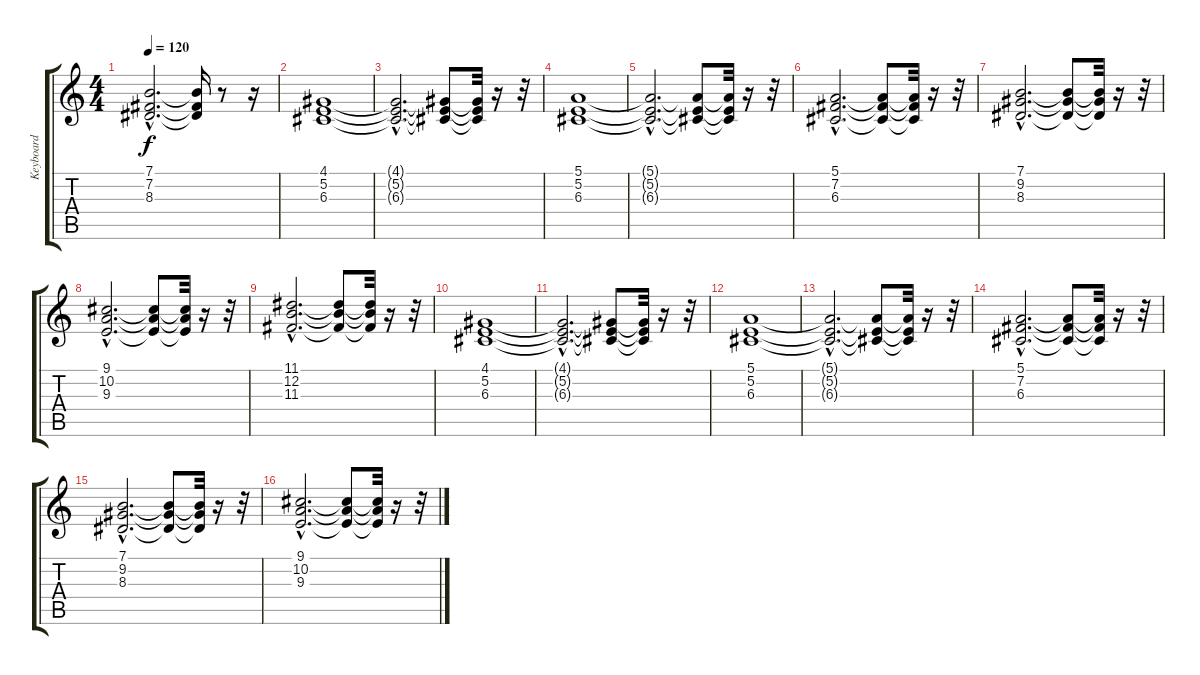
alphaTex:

\track ("Keyboard" "Keyboard") {instrument synthstrings1}
\staff {score tabs}
\tuning (E4 B3 G3 D3 A2 E2) {hide}
\ts (4 4)
\tempo 120
\clef g2
\ks c
(7.1{hac t} 7.2{hac t} 8.3{hac t}).2{d dy f} (7.1{t} 7.2{t} 8.3{t}).16 r.8 r.16 |
(4.1 5.2 6.3).1 |
(4.1{hac t} 5.2{hac t} 6.3{hac t}).2{d} (4.1{t} 5.2{t} 6.3{t}).8 (4.1{t} 5.2{t} 6.3{t}).32 r.16 r.32 |
(5.1 5.2 6.3).1 |
(5.1{hac t} 5.2{hac t} 6.3{hac t}).2{d} (5.1{t} 5.2{t} 6.3{t}).8 (5.1{t} 5.2{t} 6.3{t}).32 r.16 r.32 |
(5.1{hac} 7.2{hac} 6.3{hac}).2{d} (5.1{t} 7.2{t} 6.3{t}).8 (5.1{t} 7.2{t} 6.3{t}).32 r.16 r.32 |
(7.1{hac} 9.2{hac} 8.3{hac}).2{d} (7.1{t} 9.2{t} 8.3{t}).8 (7.1{t} 9.2{t} 8.3{t}).32 r.16 r.32 |
(9.1{hac} 10.2{hac} 9.3{hac}).2{d} (9.1{t} 10.2{t} 9.3{t}).8 (9.1{t} 10.2{t} 9.3{t}).32 r.16 r.32 |
(11.1{hac} 12.2{hac} 11.3{hac}).2{d} (11.1{t} 12.2{t} 11.3{t}).8 (11.1{t} 12.2{t} 11.3{t}).32 r.16 r.32 |
(4.1 5.2 6.3).1 |
(4.1{hac t} 5.2{hac t} 6.3{hac t}).2{d} (4.1{t} 5.2{t} 6.3{t}).8 (4.1{t} 5.2{t} 6.3{t}).32 r.16 r.32 |
(5.1 5.2 6.3).1 |
(5.1{hac t} 5.2{hac t} 6.3{hac t}).2{d} (5.1{t} 5.2{t} 6.3{t}).8 (5.1{t} 5.2{t} 6.3{t}).32 r.16 r.32 |
(5.1{hac} 7.2{hac} 6.3{hac}).2{d} (5.1{t} 7.2{t} 6.3{t}).8 (5.1{t} 7.2{t} 6.3{t}).32 r.16 r.32 |
(7.1{hac} 9.2{hac} 8.3{hac}).2{d} (7.1{t} 9.2{t} 8.3{t}).8 (7.1{t} 9.2{t} 8.3{t}).32 r.16 r.32 |
(9.1{hac} 10.2{hac} 9.3{hac}).2{d} (9.1{t} 10.2{t} 9.3{t}).8 (9.1{t} 10.2{t} 9.3{t}).32 r.16 r.32
